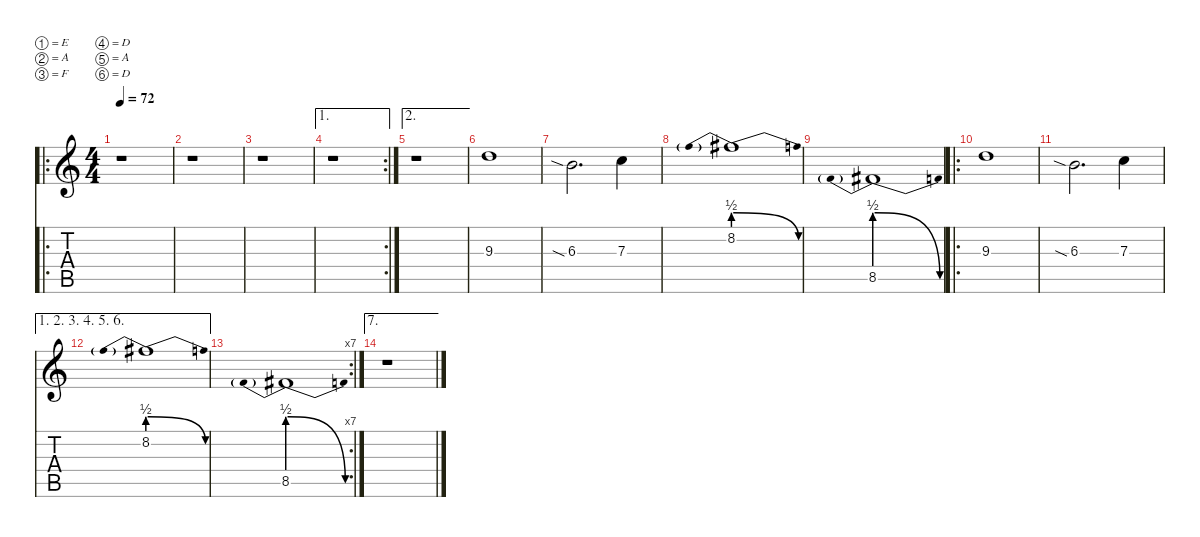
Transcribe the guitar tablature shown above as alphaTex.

\defaultSystemsLayout 4
\hideDynamics
\bracketExtendMode nobrackets
\singleTrackTrackNamePolicy hidden
\multiTrackTrackNamePolicy hidden
\firstSystemTrackNameMode fullname
\firstSystemTrackNameOrientation horizontal
\otherSystemsTrackNameOrientation horizontal
\track ("Guitar 2" "od.guit.") {instrument overdrivenguitar}
\staff {score tabs}
\tuning (E4 A3 F3 D3 A2 D2)
\ro
\ts (4 4)
\tempo 72
\clef g2
\ks c
r.1{dy f beam Down} |
r.1{beam Down} |
r.1{beam Down} |
\ae 1
\rc 2
r.1{beam Down} |
\ae 2
r.1{beam Down} |
9.3.1{instrument overdrivenguitar beam Down} |
6.3{sia}.2{d beam Down} 7.3.4{beam Down} |
8.2{be (prebendrelease 0 2 30 0)}.1{beam Down} |
8.5{be (prebendrelease 0 2 30 0)}.1{beam Up} |
\ro
9.3.1{beam Down} |
6.3{sia}.2{d beam Down} 7.3.4{beam Down} |
\ae (1 2 3 4 5 6)
8.2{be (prebendrelease 0 2 30 0)}.1{beam Down} |
\rc 7
8.5{be (prebendrelease 0 2 30 0)}.1{beam Up} |
\ae 7
r.1{beam Down}
